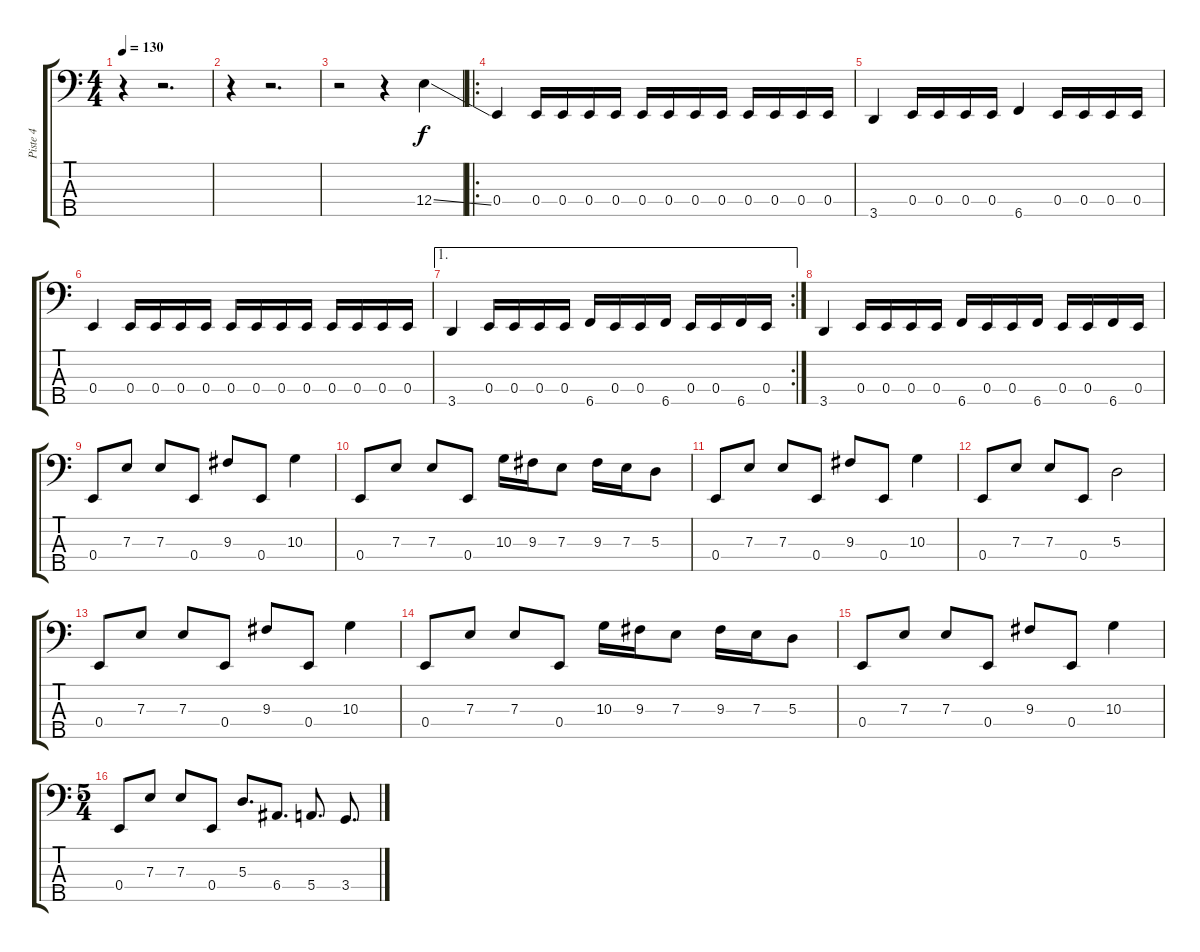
\track ("Piste 4" "Piste 4") {instrument electricbasspick}
\staff {score tabs}
\tuning (G2 D2 A1 E1 B0) {hide}
\ts (4 4)
\tempo 130
\clef f4
\ks c
r.4{dy f} r.2{d} |
r.4 r.2{d} |
r.2 r.4 12.4{ss}.4 |
\ro
0.4.4 0.4.16 0.4.16 0.4.16 0.4.16 0.4.16 0.4.16 0.4.16 0.4.16 0.4.16 0.4.16 0.4.16 0.4.16 |
3.5.4 0.4.16 0.4.16 0.4.16 0.4.16 6.5.4 0.4.16 0.4.16 0.4.16 0.4.16 |
0.4.4 0.4.16 0.4.16 0.4.16 0.4.16 0.4.16 0.4.16 0.4.16 0.4.16 0.4.16 0.4.16 0.4.16 0.4.16 |
\ae 1
\rc 2
3.5.4 0.4.16 0.4.16 0.4.16 0.4.16 6.5.16 0.4.16 0.4.16 6.5.16 0.4.16 0.4.16 6.5.16 0.4.16 |
3.5.4 0.4.16 0.4.16 0.4.16 0.4.16 6.5.16 0.4.16 0.4.16 6.5.16 0.4.16 0.4.16 6.5.16 0.4.16 |
0.4.8 7.3.8 7.3.8 0.4.8 9.3.8 0.4.8 10.3.4 |
0.4.8 7.3.8 7.3.8 0.4.8 10.3.16 9.3.16 7.3.8 9.3.16 7.3.16 5.3.8 |
0.4.8 7.3.8 7.3.8 0.4.8 9.3.8 0.4.8 10.3.4 |
0.4.8 7.3.8 7.3.8 0.4.8 5.3.2 |
0.4.8 7.3.8 7.3.8 0.4.8 9.3.8 0.4.8 10.3.4 |
0.4.8 7.3.8 7.3.8 0.4.8 10.3.16 9.3.16 7.3.8 9.3.16 7.3.16 5.3.8 |
0.4.8 7.3.8 7.3.8 0.4.8 9.3.8 0.4.8 10.3.4 |
\ts (5 4)
0.4.8 7.3.8 7.3.8 0.4.8 5.3.8{d} 6.4.8{d} 5.4.8{d} 3.4.8{d}
